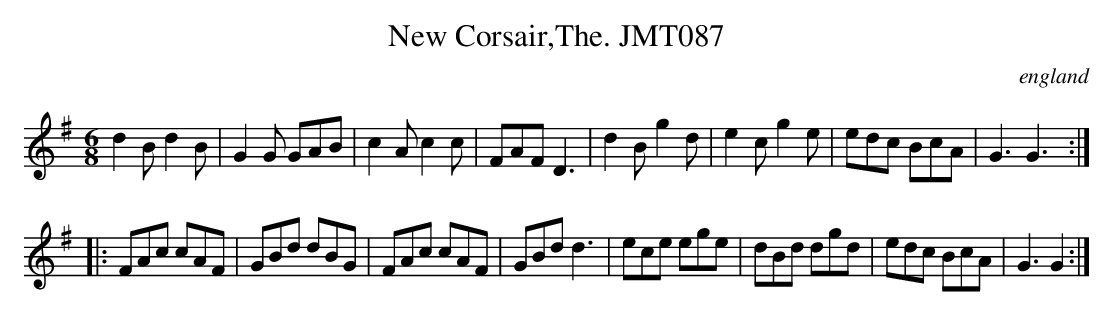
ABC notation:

X:1
T:New Corsair,The. JMT087
O:england
M:6/8
L:1/8
K:G
d2Bd2B|G2G GAB|c2Ac2c|FAFD3|d2Bg2d|e2cg2e|edc BcA|""G3G3:|
|:FAc cAF|GBd dBG|FAc cAF|GBdd3|ece ege|dBd dgd|edc BcA|G3G2:|]
